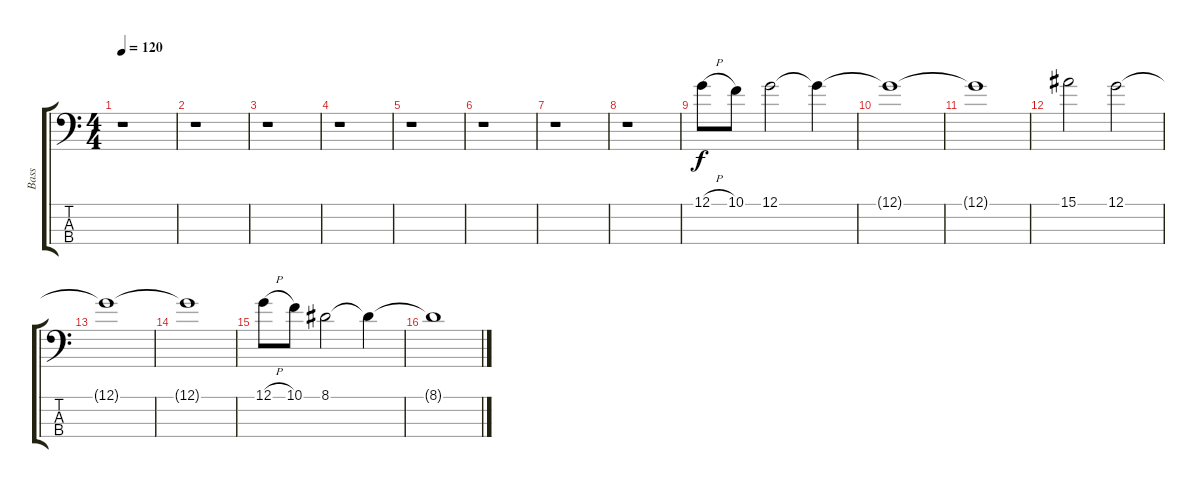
\track ("Bass" "Bass") {instrument electricbassfinger}
\staff {score tabs}
\tuning (G2 D2 A1 E1) {hide}
\ts (4 4)
\tempo 120
\clef f4
\ks c
r.1{dy f} |
r.1 |
r.1 |
r.1 |
r.1 |
r.1 |
r.1 |
r.1 |
12.1{h}.8 10.1.8 12.1.2 12.1{t}.4 |
12.1{t}.1 |
12.1{t}.1 |
15.1.2 12.1.2 |
12.1{t}.1 |
12.1{t}.1 |
12.1{h}.8 10.1.8 8.1.2 8.1{t}.4 |
8.1{t}.1
